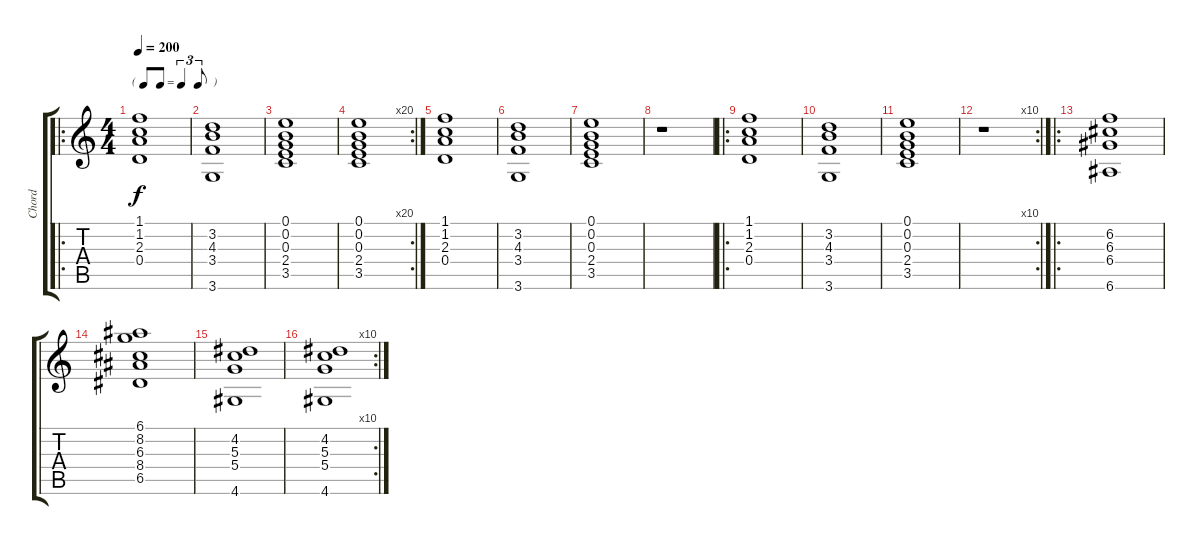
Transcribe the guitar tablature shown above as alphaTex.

\track ("Chord" "Chord") {instrument acousticguitarnylon}
\staff {score tabs}
\tuning (E4 B3 G3 D3 A2 E2) {hide}
\ro
\ts (4 4)
\tf triplet8th
\tempo 200
\clef g2
\ks c
(1.1 1.2 2.3 0.4).1{dy f} |
(3.2 4.3 3.4 3.6).1 |
(0.1 0.2 0.3 2.4 3.5).1 |
\rc 20
(0.1 0.2 0.3 2.4 3.5).1 |
(1.1 1.2 2.3 0.4).1 |
(3.2 4.3 3.4 3.6).1 |
(0.1 0.2 0.3 2.4 3.5).1 |
r.1 |
\ro
(1.1 1.2 2.3 0.4).1 |
(3.2 4.3 3.4 3.6).1 |
(0.1 0.2 0.3 2.4 3.5).1 |
\rc 10
r.1 |
\ro
(6.2 6.3 6.4 6.6).1 |
(6.1 8.2 6.3 8.4 6.5).1 |
(4.2 5.3 5.4 4.6).1 |
\rc 10
(4.2 5.3 5.4 4.6).1
